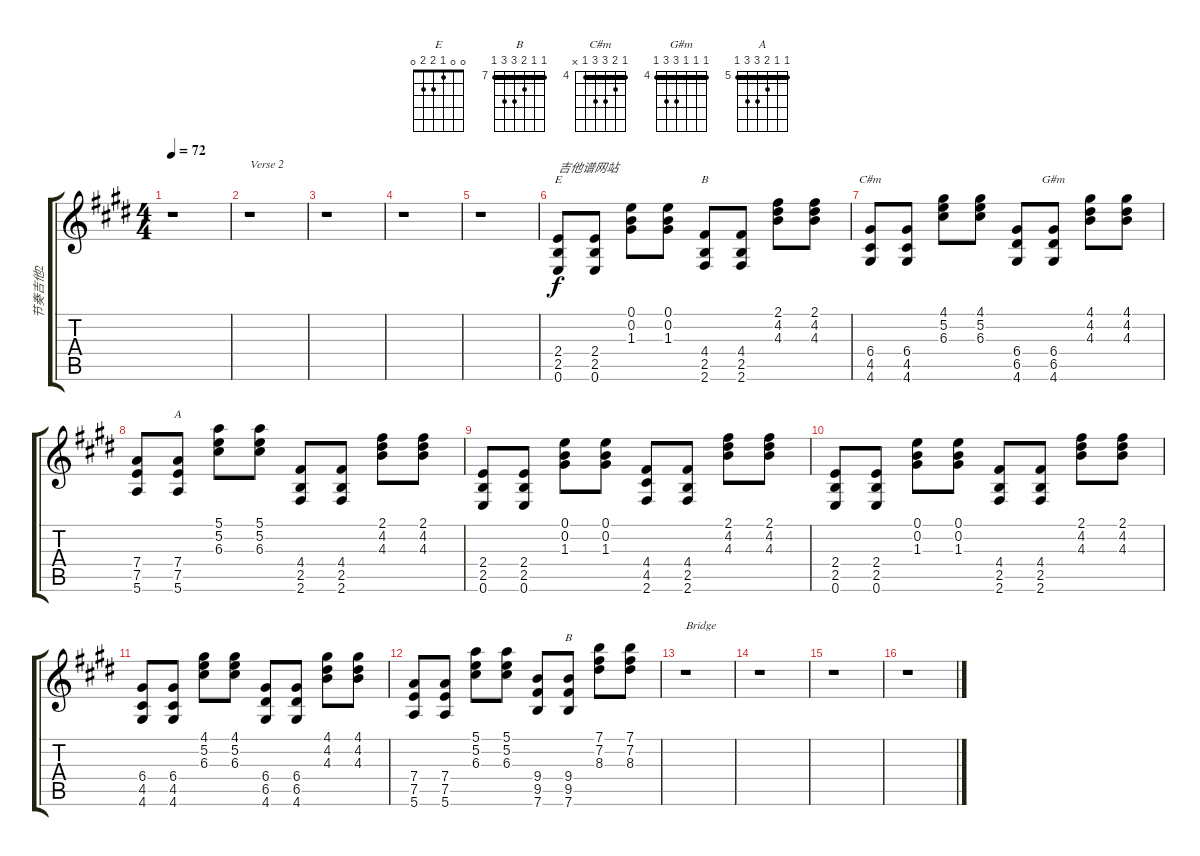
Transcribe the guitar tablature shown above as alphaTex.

\track ("节奏吉他2" "节奏吉他2") {instrument acousticguitarnylon}
\staff {score tabs}
\tuning (E4 B3 G3 D3 A2 E2) {hide}
\chord ("E" 0 0 1 2 2 0)
\chord ("B" 2 4 4 4 2 x) {barre 2}
\chord ("C#m" 4 5 6 6 4 x) {firstfret 4 barre 4}
\chord ("G#m" 4 4 4 6 6 4) {firstfret 4 barre 4}
\chord ("A" 5 5 6 7 7 5) {firstfret 5 barre 5}
\chord ("B" 7 7 8 9 9 7) {firstfret 7 barre 7}
\ts (4 4)
\tempo 72
\clef g2
\ks e
r.1{dy f} |
r.1{txt "Verse 2"} |
r.1 |
r.1 |
r.1 |
(2.4 2.5 0.6).8{ch "E" txt "吉他谱网站"} (2.4 2.5 0.6).8 (0.1 0.2 1.3).8 (0.1 0.2 1.3).8 (4.4 2.5 2.6).8{ch "B"} (4.4 2.5 2.6).8 (2.1 4.2 4.3).8 (2.1 4.2 4.3).8 |
(6.4 4.5 4.6).8{ch "C#m"} (6.4 4.5 4.6).8 (4.1 5.2 6.3).8 (4.1 5.2 6.3).8 (6.4 6.5 4.6).8 (6.4 6.5 4.6).8{ch "G#m"} (4.1 4.2 4.3).8 (4.1 4.2 4.3).8 |
(7.4 7.5 5.6).8 (7.4 7.5 5.6).8{ch "A"} (5.1 5.2 6.3).8 (5.1 5.2 6.3).8 (4.4 2.5 2.6).8 (4.4 2.5 2.6).8 (2.1 4.2 4.3).8 (2.1 4.2 4.3).8 |
(2.4 2.5 0.6).8 (2.4 2.5 0.6).8 (0.1 0.2 1.3).8 (0.1 0.2 1.3).8 (4.4 4.5 2.6).8 (4.4 2.5 2.6).8 (2.1 4.2 4.3).8 (2.1 4.2 4.3).8 |
(2.4 2.5 0.6).8 (2.4 2.5 0.6).8 (0.1 0.2 1.3).8 (0.1 0.2 1.3).8 (4.4 2.5 2.6).8 (4.4 2.5 2.6).8 (2.1 4.2 4.3).8 (2.1 4.2 4.3).8 |
(6.4 4.5 4.6).8 (6.4 4.5 4.6).8 (4.1 5.2 6.3).8 (4.1 5.2 6.3).8 (6.4 6.5 4.6).8 (6.4 6.5 4.6).8 (4.1 4.2 4.3).8 (4.1 4.2 4.3).8 |
(7.4 7.5 5.6).8 (7.4 7.5 5.6).8 (5.1 5.2 6.3).8 (5.1 5.2 6.3).8 (9.4 9.5 7.6).8 (9.4 9.5 7.6).8{ch "B"} (7.1 7.2 8.3).8 (7.1 7.2 8.3).8 |
r.1{txt "Bridge"} |
r.1 |
r.1 |
r.1
